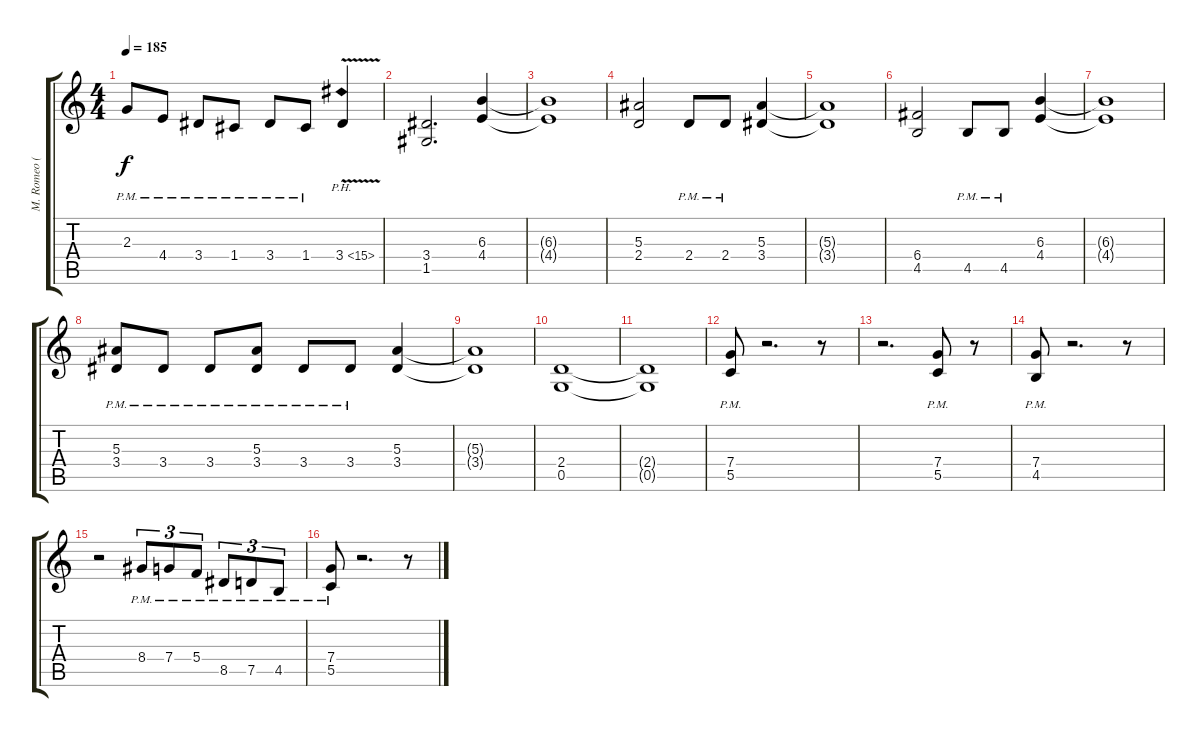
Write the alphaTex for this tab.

\track ("M. Romeo (Base)" "M. Romeo (") {instrument distortionguitar}
\staff {score tabs}
\tuning (D4 A3 F3 C3 G2 D2) {hide}
\ts (4 4)
\tempo 185
\clef g2
\ks c
2.3{pm}.8{dy f} 4.4{pm}.8 3.4{pm}.8 1.4{pm}.8 3.4{pm}.8 1.4{pm}.8 3.4{ph 12 v}.4 |
(3.4 1.5).2{d} (6.3 4.4).4 |
(6.3{t} 4.4{t}).1 |
(5.3 2.4).2 2.4{pm}.8 2.4{pm}.8 (5.3 3.4).4 |
(5.3{t} 3.4{t}).1 |
(6.4 4.5).2 4.5{pm}.8 4.5{pm}.8 (6.3 4.4).4 |
(6.3{t} 4.4{t}).1 |
(5.3 3.4{pm}).8 3.4{pm}.8 3.4{pm}.8 (5.3 3.4{pm}).8 3.4{pm}.8 3.4{pm}.8 (5.3 3.4).4 |
(5.3{t} 3.4{t}).1 |
(2.4 0.5).1 |
(2.4{t} 0.5{t}).1 |
(7.4 5.5{pm}).8 r.2{d} r.8 |
r.2{d} (7.4 5.5{pm}).8 r.8 |
(7.4 4.5{pm}).8 r.2{d} r.8 |
r.2 8.4{pm}.8{tu (3 2)} 7.4{pm}.8{tu (3 2)} 5.4{pm}.8{tu (3 2)} 8.5{pm}.8{tu (3 2)} 7.5{pm}.8{tu (3 2)} 4.5{pm}.8{tu (3 2)} |
(7.4 5.5{pm}).8 r.2{d} r.8
